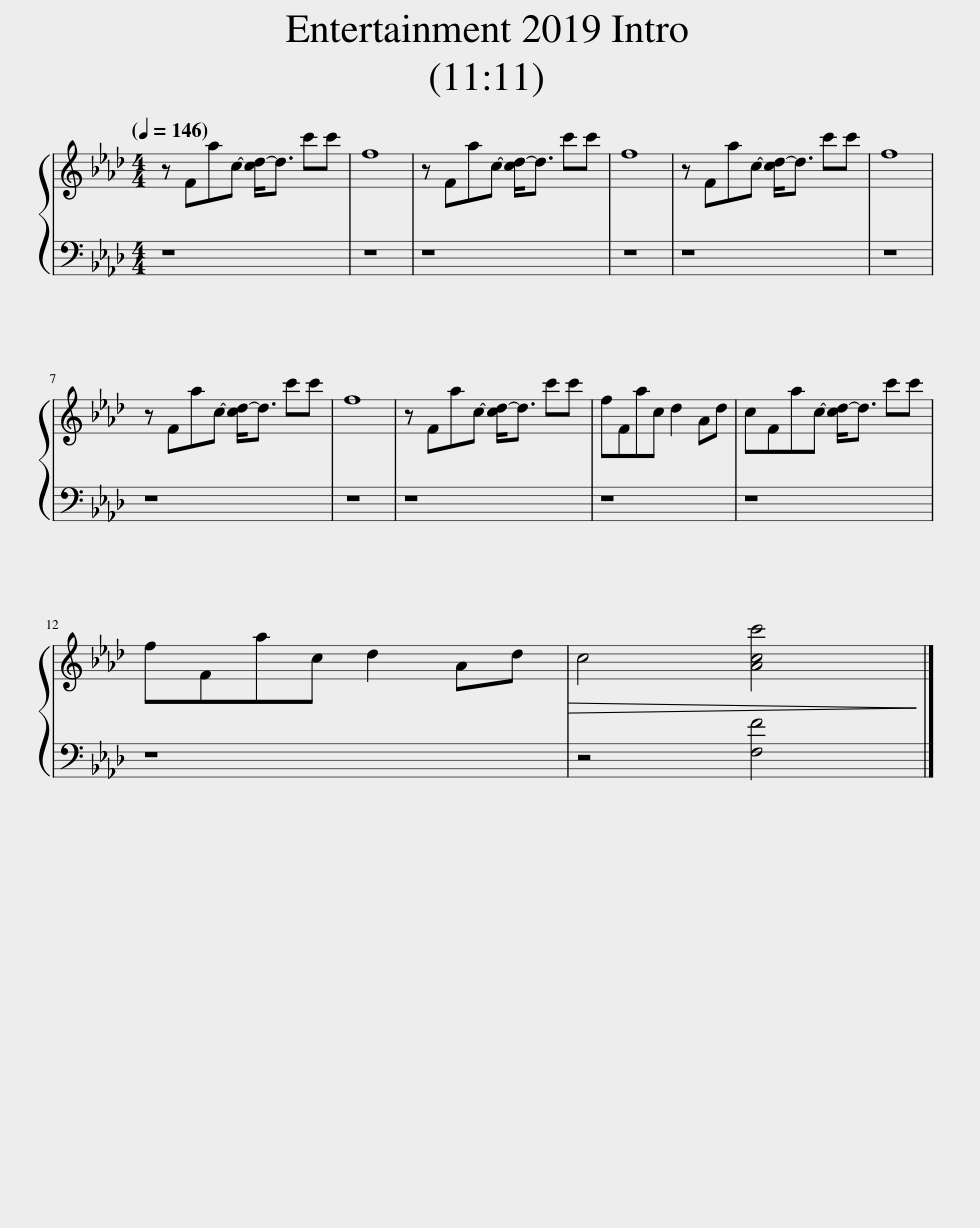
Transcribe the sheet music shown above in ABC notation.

X:1
%%score { 1 | 2 }
L:1/8
Q:1/4=146
M:4/4
I:linebreak $
K:Ab
V:1 treble
V:2 bass
V:1
 z Fac- [cd-]<d c'c' | f8 | z Fac- [cd-]<d c'c' | f8 | z Fac- [cd-]<d c'c' | %5
 f8 |$ z Fac- [cd-]<d c'c' | f8 | z Fac- [cd-]<d c'c' | fFac d2 Ad | %10
 cFac- [cd-]<d c'c' |$ fFac d2 Ad |!>(! c4 [Acc']4!>)! |] %13
V:2
 z8 | z8 | z8 | z8 | z8 | %5
 z8 |$ z8 | z8 | z8 | z8 | %10
 z8 |$ z8 | z4 [F,F]4 |] %13
